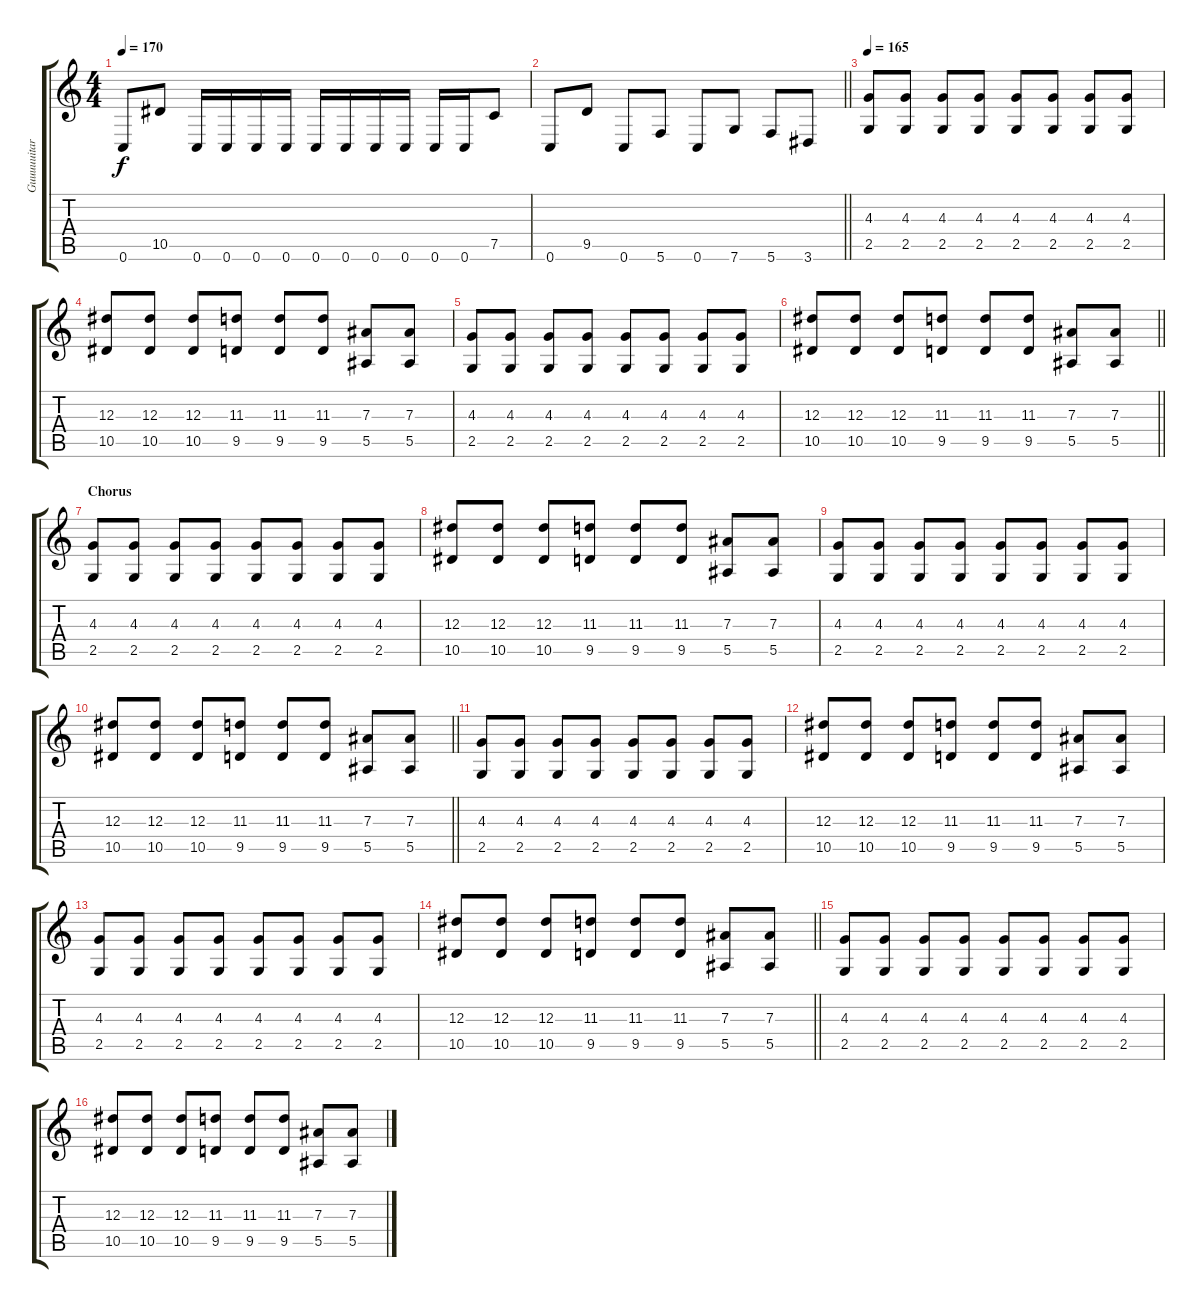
\track ("Guuuuuitar" "Guuuuuitar") {instrument distortionguitar}
\staff {score tabs}
\tuning (C4 G3 Eb3 Bb2 F2 C2) {hide}
\ts (4 4)
\tempo 170
\clef g2
\ks c
0.6.8{dy f} 10.5.8 0.6.16 0.6.16 0.6.16 0.6.16 0.6.16 0.6.16 0.6.16 0.6.16 0.6.16 0.6.16 7.5.8 |
\barLineRight lightlight
0.6.8 9.5.8 0.6.8 5.6.8 0.6.8 7.6.8 5.6.8 3.6.8 |
\tempo 165
(4.3 2.5).8 (4.3 2.5).8 (4.3 2.5).8 (4.3 2.5).8 (4.3 2.5).8 (4.3 2.5).8 (4.3 2.5).8 (4.3 2.5).8 |
(12.3 10.5).8 (12.3 10.5).8 (12.3 10.5).8 (11.3 9.5).8 (11.3 9.5).8 (11.3 9.5).8 (7.3 5.5).8 (7.3 5.5).8 |
(4.3 2.5).8 (4.3 2.5).8 (4.3 2.5).8 (4.3 2.5).8 (4.3 2.5).8 (4.3 2.5).8 (4.3 2.5).8 (4.3 2.5).8 |
\barLineRight lightlight
(12.3 10.5).8 (12.3 10.5).8 (12.3 10.5).8 (11.3 9.5).8 (11.3 9.5).8 (11.3 9.5).8 (7.3 5.5).8 (7.3 5.5).8 |
\section ("" "Chorus")
(4.3 2.5).8 (4.3 2.5).8 (4.3 2.5).8 (4.3 2.5).8 (4.3 2.5).8 (4.3 2.5).8 (4.3 2.5).8 (4.3 2.5).8 |
(12.3 10.5).8 (12.3 10.5).8 (12.3 10.5).8 (11.3 9.5).8 (11.3 9.5).8 (11.3 9.5).8 (7.3 5.5).8 (7.3 5.5).8 |
(4.3 2.5).8 (4.3 2.5).8 (4.3 2.5).8 (4.3 2.5).8 (4.3 2.5).8 (4.3 2.5).8 (4.3 2.5).8 (4.3 2.5).8 |
\barLineRight lightlight
(12.3 10.5).8 (12.3 10.5).8 (12.3 10.5).8 (11.3 9.5).8 (11.3 9.5).8 (11.3 9.5).8 (7.3 5.5).8 (7.3 5.5).8 |
(4.3 2.5).8 (4.3 2.5).8 (4.3 2.5).8 (4.3 2.5).8 (4.3 2.5).8 (4.3 2.5).8 (4.3 2.5).8 (4.3 2.5).8 |
(12.3 10.5).8 (12.3 10.5).8 (12.3 10.5).8 (11.3 9.5).8 (11.3 9.5).8 (11.3 9.5).8 (7.3 5.5).8 (7.3 5.5).8 |
(4.3 2.5).8 (4.3 2.5).8 (4.3 2.5).8 (4.3 2.5).8 (4.3 2.5).8 (4.3 2.5).8 (4.3 2.5).8 (4.3 2.5).8 |
\barLineRight lightlight
(12.3 10.5).8 (12.3 10.5).8 (12.3 10.5).8 (11.3 9.5).8 (11.3 9.5).8 (11.3 9.5).8 (7.3 5.5).8 (7.3 5.5).8 |
(4.3 2.5).8 (4.3 2.5).8 (4.3 2.5).8 (4.3 2.5).8 (4.3 2.5).8 (4.3 2.5).8 (4.3 2.5).8 (4.3 2.5).8 |
(12.3 10.5).8 (12.3 10.5).8 (12.3 10.5).8 (11.3 9.5).8 (11.3 9.5).8 (11.3 9.5).8 (7.3 5.5).8 (7.3 5.5).8
